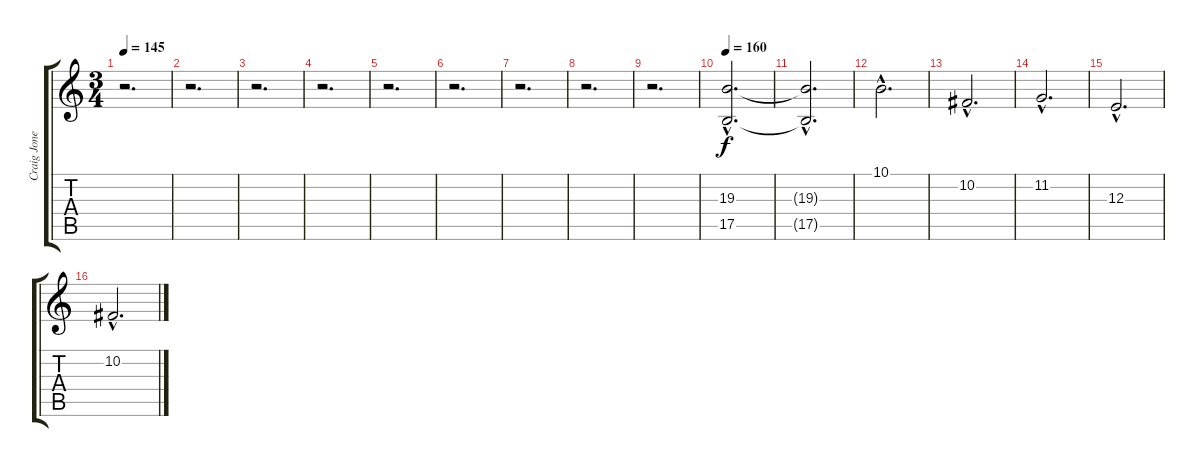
\track ("Craig Jones" "Craig Jone") {instrument sitar}
\staff {score tabs}
\tuning (Db4 Ab3 E3 B2 Gb2 B1) {hide}
\ts (3 4)
\tempo 145
\clef g2
\ks c
r.2{d dy f} |
r.2{d} |
r.2{d} |
r.2{d} |
r.2{d} |
r.2{d} |
r.2{d} |
r.2{d} |
r.2{d} |
\tempo 160
(19.3{hac} 17.5{hac}).2{d} |
(19.3{hac t} 17.5{hac t}).2{d} |
10.1{hac}.2{d} |
10.2{hac}.2{d} |
11.2{hac}.2{d} |
12.3{hac}.2{d} |
10.2{hac}.2{d}
